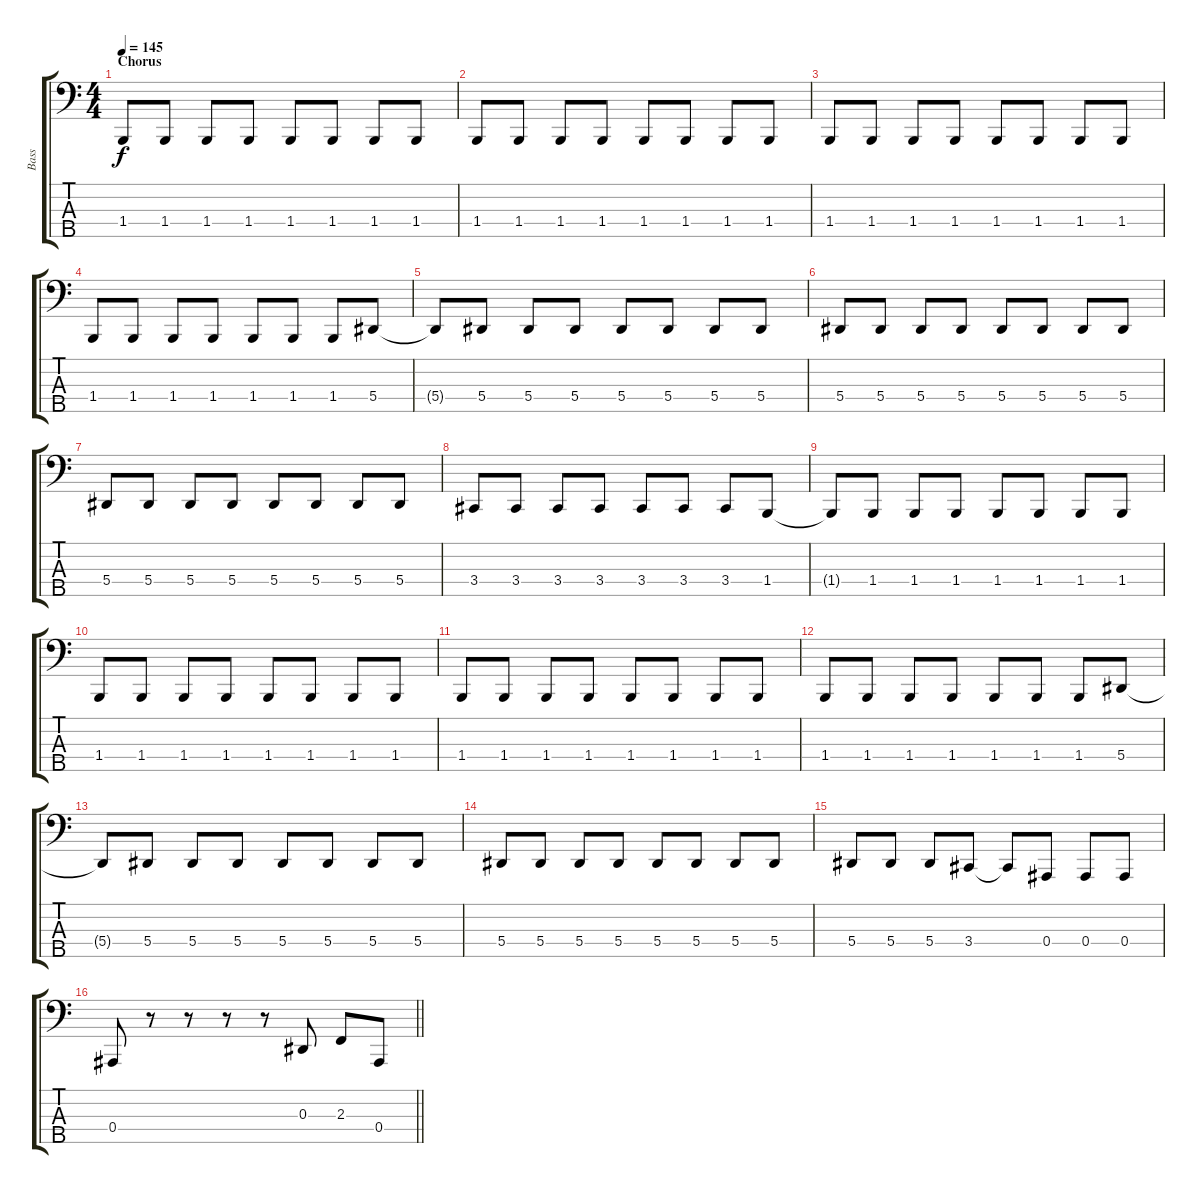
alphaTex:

\track ("Bass" "Bass") {instrument electricbasspick}
\staff {score tabs}
\tuning (Db2 Ab1 Eb1 Bb0 Eb0) {hide}
\ts (4 4)
\section ("" "Chorus")
\tempo 145
\clef f4
\ks c
1.4{t}.8{dy f} 1.4.8 1.4.8 1.4.8 1.4.8 1.4.8 1.4.8 1.4.8 |
1.4.8 1.4.8 1.4.8 1.4.8 1.4.8 1.4.8 1.4.8 1.4.8 |
1.4.8 1.4.8 1.4.8 1.4.8 1.4.8 1.4.8 1.4.8 1.4.8 |
1.4.8 1.4.8 1.4.8 1.4.8 1.4.8 1.4.8 1.4.8 5.4.8 |
5.4{t}.8 5.4.8 5.4.8 5.4.8 5.4.8 5.4.8 5.4.8 5.4.8 |
5.4.8 5.4.8 5.4.8 5.4.8 5.4.8 5.4.8 5.4.8 5.4.8 |
5.4.8 5.4.8 5.4.8 5.4.8 5.4.8 5.4.8 5.4.8 5.4.8 |
3.4.8 3.4.8 3.4.8 3.4.8 3.4.8 3.4.8 3.4.8 1.4.8 |
1.4{t}.8 1.4.8 1.4.8 1.4.8 1.4.8 1.4.8 1.4.8 1.4.8 |
1.4.8 1.4.8 1.4.8 1.4.8 1.4.8 1.4.8 1.4.8 1.4.8 |
1.4.8 1.4.8 1.4.8 1.4.8 1.4.8 1.4.8 1.4.8 1.4.8 |
1.4.8 1.4.8 1.4.8 1.4.8 1.4.8 1.4.8 1.4.8 5.4.8 |
5.4{t}.8 5.4.8 5.4.8 5.4.8 5.4.8 5.4.8 5.4.8 5.4.8 |
5.4.8 5.4.8 5.4.8 5.4.8 5.4.8 5.4.8 5.4.8 5.4.8 |
5.4.8 5.4.8 5.4.8 3.4.8 3.4{t}.8 0.4.8 0.4.8 0.4.8 |
\barLineRight lightlight
0.4.8 r.8 r.8 r.8 r.8 0.3.8 2.3.8 0.4.8
